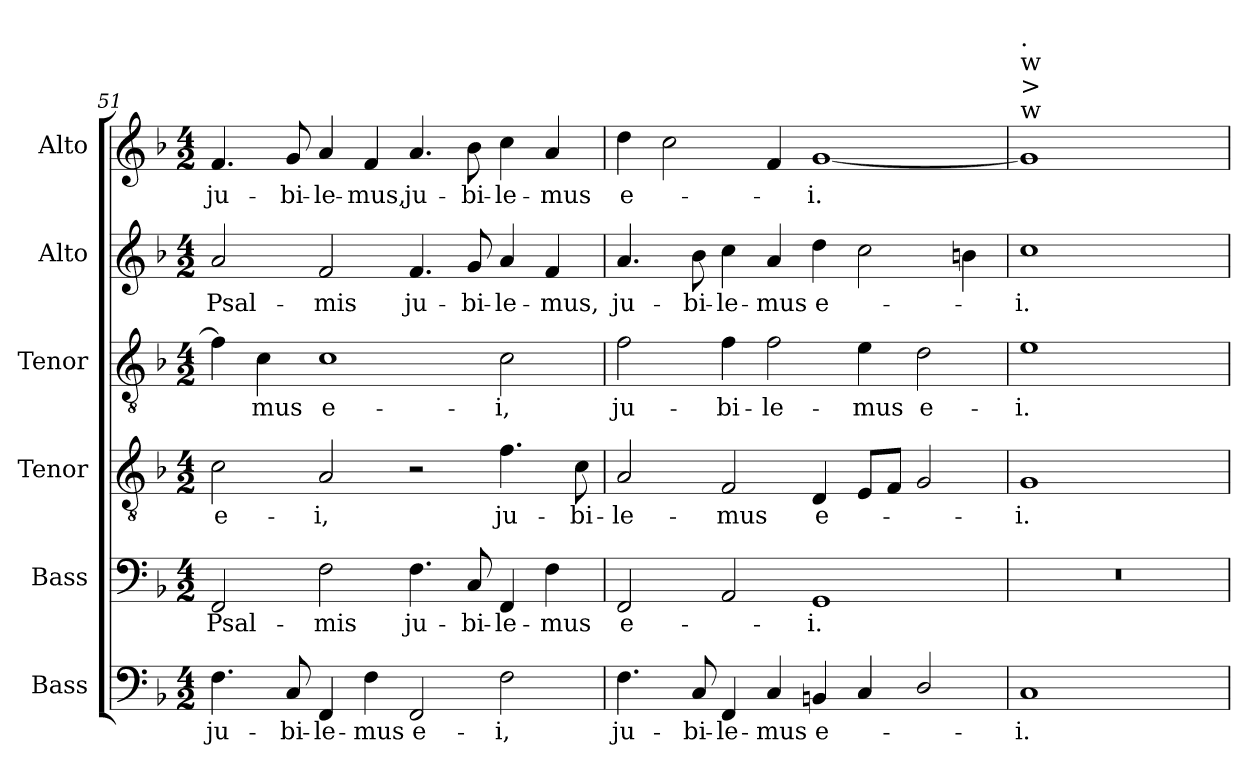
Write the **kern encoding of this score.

**kern	**text	**kern	**text	**kern	**text	**kern	**text	**kern	**text	**kern	**text
*part6	*part6	*part5	*part5	*part4	*part4	*part3	*part3	*part2	*part2	*part1	*part1
*staff6	*staff6	*staff5	*staff5	*staff4	*staff4	*staff3	*staff3	*staff2	*staff2	*staff1	*staff1
*I"Bass	*	*I"Bass	*	*I"Tenor	*	*I"Tenor	*	*I"Alto	*	*I"Alto	*
*I'B.	*	*I'B.	*	*I'T.	*	*I'T.	*	*	*	*	*
*clefF4	*	*clefF4	*	*clefGv2	*	*clefGv2	*	*clefG2	*	*clefG2	*
*	*	*	*	*ITrd7c12	*	*ITrd7c12	*	*	*	*	*
*k[b-]	*	*k[b-]	*	*k[b-]	*	*k[b-]	*	*k[b-]	*	*k[b-]	*
*F:	*	*F:	*	*F:	*	*F:	*	*F:	*	*F:	*
*M4/2	*	*M4/2	*	*M4/2	*	*M4/2	*	*M4/2	*	*M4/2	*
=51	=51	=51	=51	=51	=51	=51	=51	=51	=51	=51	=51
!	!LO:LY:b:color=#000000	!	!	!	!	!	!	!	!	!	!
!	!	!	!LO:LY:b:color=#000000	!	!	!	!	!	!	!	!
!	!	!	!	!	!LO:LY:b:color=#000000	!	!	!	!	!	!
!	!	!	!	!	!	!	!	!	!LO:LY:b:color=#000000	!	!
!	!	!	!	!	!	!	!	!	!	!	!LO:LY:b:color=#000000
4.Fi\	ju-	2FFi/	Psal-	2Ci\	e-	4Fi\]	.	2ai/	Psal-	4.fi/	ju-
!	!	!	!	!	!	!	!LO:LY:b:color=#000000	!	!	!	!
.	.	.	.	.	.	4Ci\	-mus	.	.	.	.
!	!LO:LY:b:color=#000000	!	!	!	!	!	!	!	!	!	!
!	!	!	!	!	!	!	!	!	!	!	!LO:LY:b:color=#000000
8Ci/	-bi-	.	.	.	.	.	.	.	.	8gi/	-bi-
!	!LO:LY:b:color=#000000	!	!	!	!	!	!	!	!	!	!
!	!	!	!LO:LY:b:color=#000000	!	!	!	!	!	!	!	!
!	!	!	!	!	!LO:LY:b:color=#000000	!	!	!	!	!	!
!	!	!	!	!	!	!	!LO:LY:b:color=#000000	!	!	!	!
!	!	!	!	!	!	!	!	!	!LO:LY:b:color=#000000	!	!
!	!	!	!	!	!	!	!	!	!	!	!LO:LY:b:color=#000000
4FFi/	-le-	2Fi\	-mis	2AAi/	-i,	1Ci	e-	2fi/	-mis	4ai/	-le-
!	!LO:LY:b:color=#000000	!	!	!	!	!	!	!	!	!	!
!	!	!	!	!	!	!	!	!	!	!	!LO:LY:b:color=#000000
4Fi\	-mus	.	.	.	.	.	.	.	.	4fi/	-mus,
!	!LO:LY:b:color=#000000	!	!	!	!	!	!	!	!	!	!
!	!	!	!LO:LY:b:color=#000000	!	!	!	!	!	!	!	!
!	!	!	!	!	!	!	!	!	!LO:LY:b:color=#000000	!	!
!	!	!	!	!	!	!	!	!	!	!	!LO:LY:b:color=#000000
2FFi/	e-	4.Fi\	ju-	2r	.	.	.	4.fi/	ju-	4.ai/	ju-
!	!	!	!LO:LY:b:color=#000000	!	!	!	!	!	!	!	!
!	!	!	!	!	!	!	!	!	!LO:LY:b:color=#000000	!	!
!	!	!	!	!	!	!	!	!	!	!	!LO:LY:b:color=#000000
.	.	8Ci/	-bi-	.	.	.	.	8gi/	-bi-	8b-i\	-bi-
!	!LO:LY:b:color=#000000	!	!	!	!	!	!	!	!	!	!
!	!	!	!LO:LY:b:color=#000000	!	!	!	!	!	!	!	!
!	!	!	!	!	!LO:LY:b:color=#000000	!	!	!	!	!	!
!	!	!	!	!	!	!	!LO:LY:b:color=#000000	!	!	!	!
!	!	!	!	!	!	!	!	!	!LO:LY:b:color=#000000	!	!
!	!	!	!	!	!	!	!	!	!	!	!LO:LY:b:color=#000000
2Fi\	-i,	4FFi/	-le-	4.Fi\	ju-	2Ci\	-i,	4ai/	-le-	4cci\	-le-
!	!	!	!LO:LY:b:color=#000000	!	!	!	!	!	!	!	!
!	!	!	!	!	!	!	!	!	!LO:LY:b:color=#000000	!	!
!	!	!	!	!	!	!	!	!	!	!	!LO:LY:b:color=#000000
.	.	4Fi\	-mus	.	.	.	.	4fi/	-mus,	4ai/	-mus
!	!	!	!	!	!LO:LY:b:color=#000000	!	!	!	!	!	!
.	.	.	.	8Ci\	-bi-	.	.	.	.	.	.
=52	=52	=52	=52	=52	=52	=52	=52	=52	=52	=52	=52
!	!LO:LY:b:color=#000000	!	!	!	!	!	!	!	!	!	!
!	!	!	!LO:LY:b:color=#000000	!	!	!	!	!	!	!	!
!	!	!	!	!	!LO:LY:b:color=#000000	!	!	!	!	!	!
!	!	!	!	!	!	!	!LO:LY:b:color=#000000	!	!	!	!
!	!	!	!	!	!	!	!	!	!LO:LY:b:color=#000000	!	!
!	!	!	!	!	!	!	!	!	!	!	!LO:LY:b:color=#000000
4.Fi\	ju-	2FFi/	e-	2AAi/	-le-	2Fi\	ju-	4.ai/	ju-	4ddi\	e-
.	.	.	.	.	.	.	.	.	.	2cci\	.
!	!LO:LY:b:color=#000000	!	!	!	!	!	!	!	!	!	!
!	!	!	!	!	!	!	!	!	!LO:LY:b:color=#000000	!	!
8Ci/	-bi-	.	.	.	.	.	.	8b-i\	-bi-	.	.
!	!LO:LY:b:color=#000000	!	!	!	!	!	!	!	!	!	!
!	!	!	!	!	!LO:LY:b:color=#000000	!	!	!	!	!	!
!	!	!	!	!	!	!	!LO:LY:b:color=#000000	!	!	!	!
!	!	!	!	!	!	!	!	!	!LO:LY:b:color=#000000	!	!
4FFi/	-le-	2AAi/	.	2FFi/	-mus	4Fi\	-bi-	4cci\	-le-	.	.
!	!LO:LY:b:color=#000000	!	!	!	!	!	!	!	!	!	!
!	!	!	!	!	!	!	!LO:LY:b:color=#000000	!	!	!	!
!	!	!	!	!	!	!	!	!	!LO:LY:b:color=#000000	!	!
4Ci/	-mus	.	.	.	.	2Fi\	-le-	4ai/	-mus	4fi/	.
!	!LO:LY:b:color=#000000	!	!	!	!	!	!	!	!	!	!
!	!	!	!LO:LY:b:color=#000000	!	!	!	!	!	!	!	!
!	!	!	!	!	!LO:LY:b:color=#000000	!	!	!	!	!	!
!	!	!	!	!	!	!	!	!	!LO:LY:b:color=#000000	!	!
!	!	!	!	!	!	!	!	!	!	!	!LO:LY:b:color=#000000
4BBni/	e-	1GGi	-i.	4DDi/	e-	.	.	4ddi\	e-	[1gi	-i.
!	!	!	!	!	!	!	!LO:LY:b:color=#000000	!	!	!	!
4Ci/	.	.	.	8EEi/L	.	4Ei\	-mus	2cci\	.	.	.
.	.	.	.	8FFi/J	.	.	.	.	.	.	.
!	!	!	!	!	!	!	!LO:LY:b:color=#000000	!	!	!	!
2Di/	.	.	.	2GGi/	.	2Di\	e-	.	.	.	.
.	.	.	.	.	.	.	.	4bni\	.	.	.
=53	=53	=53	=53	=53	=53	=53	=53	=53	=53	=53	=53
!	!LO:LY:b:color=#000000	!	!	!	!	!	!	!	!	!	!
!	!	!	!	!	!LO:LY:b:color=#000000	!	!	!	!	!	!
!	!	!	!	!	!	!	!LO:LY:b:color=#000000	!	!	!	!
!	!	!	!	!	!	!	!	!	!	!LO:TX:a:t=w	!
!	!	!	!	!	!	!	!	!	!	!LO:TX:t=>	!
!	!	!	!	!	!	!	!	!	!	!LO:TX:t=w	!
!	!	!	!	!	!	!	!	!	!	!LO:TX:t=.	!
!	!	!	!	!	!	!	!	!	!LO:LY:b:color=#000000	!	!
1Ci	-i.	0r	.	1GGi	-i.	1Ei	-i.	1cci	-i.	1gi]	.
1ryy	.	.	.	1ryy	.	1ryy	.	1ryy	.	1ryy	.
=	=	=	=	=	=	=	=	=	=	=	=
*-	*-	*-	*-	*-	*-	*-	*-	*-	*-	*-	*-
